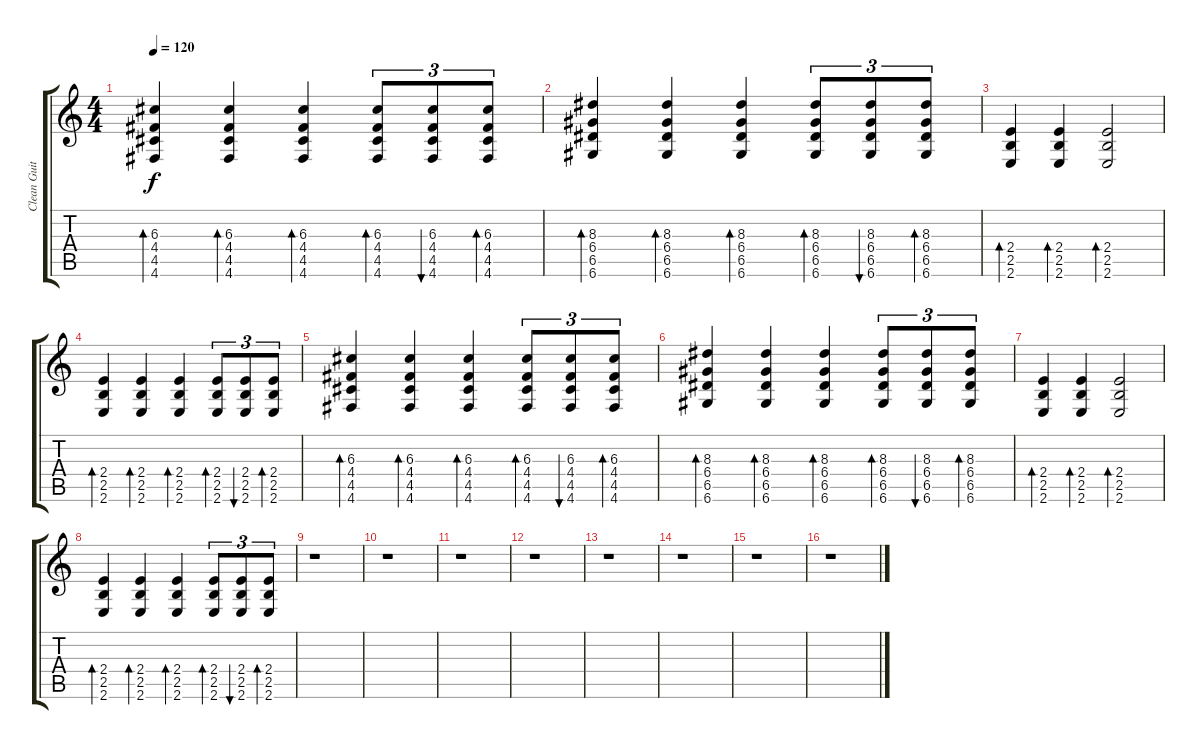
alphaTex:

\track ("Clean Guitar" "Clean Guit") {instrument electricguitarclean}
\staff {score tabs}
\tuning (E4 B3 G3 D3 A2 D2) {hide}
\ts (4 4)
\tempo 120
\clef g2
\ks c
(6.3 4.4 4.5 4.6).4{bd 60 dy f} (6.3 4.4 4.5 4.6).4{bd 60} (6.3 4.4 4.5 4.6).4{bd 60} (6.3 4.4 4.5 4.6).8{tu (3 2) bd 60} (6.3 4.4 4.5 4.6).8{tu (3 2) bu 60} (6.3 4.4 4.5 4.6).8{tu (3 2) bd 60} |
(8.3 6.4 6.5 6.6).4{bd 60} (8.3 6.4 6.5 6.6).4{bd 60} (8.3 6.4 6.5 6.6).4{bd 60} (8.3 6.4 6.5 6.6).8{tu (3 2) bd 60} (8.3 6.4 6.5 6.6).8{tu (3 2) bu 60} (8.3 6.4 6.5 6.6).8{tu (3 2) bd 60} |
(2.4 2.5 2.6).4{bd 60} (2.4 2.5 2.6).4{bd 60} (2.4 2.5 2.6).2{bd 60} |
(2.4 2.5 2.6).4{bd 60} (2.4 2.5 2.6).4{bd 60} (2.4 2.5 2.6).4{bd 60} (2.4 2.5 2.6).8{tu (3 2) bd 60} (2.4 2.5 2.6).8{tu (3 2) bu 60} (2.4 2.5 2.6).8{tu (3 2) bd 60} |
(6.3 4.4 4.5 4.6).4{bd 60} (6.3 4.4 4.5 4.6).4{bd 60} (6.3 4.4 4.5 4.6).4{bd 60} (6.3 4.4 4.5 4.6).8{tu (3 2) bd 60} (6.3 4.4 4.5 4.6).8{tu (3 2) bu 60} (6.3 4.4 4.5 4.6).8{tu (3 2) bd 60} |
(8.3 6.4 6.5 6.6).4{bd 60} (8.3 6.4 6.5 6.6).4{bd 60} (8.3 6.4 6.5 6.6).4{bd 60} (8.3 6.4 6.5 6.6).8{tu (3 2) bd 60} (8.3 6.4 6.5 6.6).8{tu (3 2) bu 60} (8.3 6.4 6.5 6.6).8{tu (3 2) bd 60} |
(2.4 2.5 2.6).4{bd 60} (2.4 2.5 2.6).4{bd 60} (2.4 2.5 2.6).2{bd 60} |
(2.4 2.5 2.6).4{bd 60} (2.4 2.5 2.6).4{bd 60} (2.4 2.5 2.6).4{bd 60} (2.4 2.5 2.6).8{tu (3 2) bd 60} (2.4 2.5 2.6).8{tu (3 2) bu 60} (2.4 2.5 2.6).8{tu (3 2) bd 60} |
r.1 |
r.1 |
r.1 |
r.1 |
r.1 |
r.1 |
r.1 |
r.1
